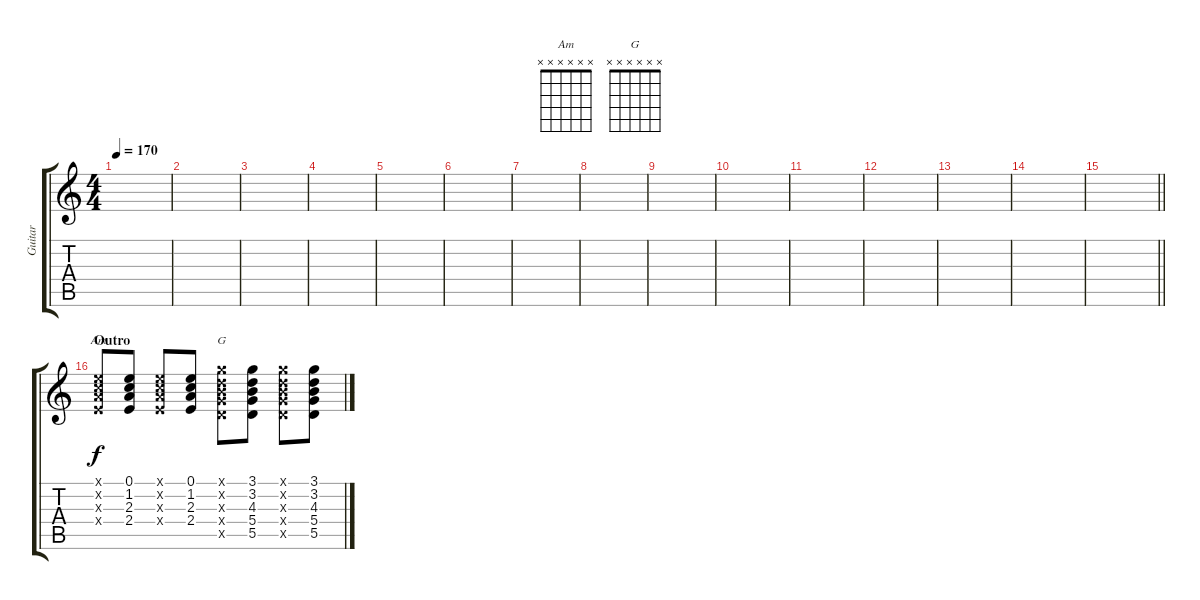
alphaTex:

\track ("Guitar" "Guitar") {instrument acousticguitarsteel}
\staff {score tabs}
\tuning (E4 B3 G3 D3 A2 E2) {hide}
\chord ("Am" x x x x x x)
\chord ("G" x x x x x x)
\ts (4 4)
\tempo 170
\clef g2
\ks c
|
|
|
|
|
|
|
|
|
|
|
|
|
|
\barLineRight lightlight
|
\section ("" "Outro")
(0.1{x} 1.2{x} 2.3{x} 2.4{x}).8{ch "Am"} (0.1 1.2 2.3 2.4).8 (0.1{x} 1.2{x} 2.3{x} 2.4{x}).8 (0.1 1.2 2.3 2.4).8 (3.1{x} 3.2{x} 4.3{x} 5.4{x} 5.5{x}).8{ch "G"} (3.1 3.2 4.3 5.4 5.5).8 (3.1{x} 3.2{x} 4.3{x} 5.4{x} 5.5{x}).8 (3.1 3.2 4.3 5.4 5.5).8
